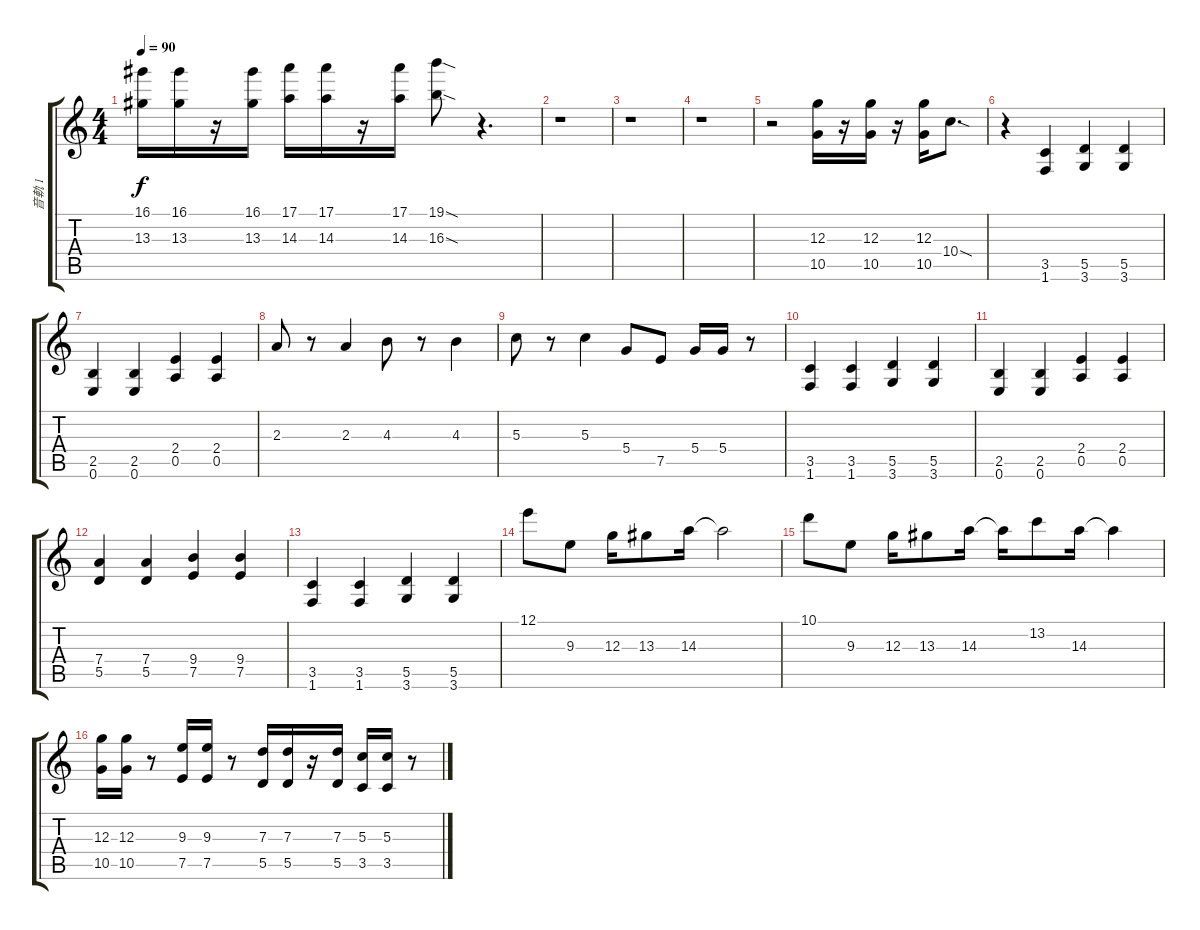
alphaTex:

\track ("音軌 1" "音軌 1") {instrument electricguitarjazz}
\staff {score tabs}
\tuning (E4 B3 G3 D3 A2 E2) {hide}
\ts (4 4)
\tempo 90
\clef g2
\ks c
(16.1 13.3).16{dy f} (16.1 13.3).16 r.16 (16.1 13.3).16 (17.1 14.3).16 (17.1 14.3).16 r.16 (17.1 14.3).16 (19.1{sod} 16.3{sod}).8 r.4{d} |
\ks aminor
r.1 |
r.1 |
r.1 |
r.2 (12.3 10.5).16 r.16 (12.3 10.5).16 r.16 (12.3 10.5).16 10.4{sod}.8{d} |
r.4{instrument overdrivenguitar} (3.5 1.6).4 (5.5 3.6).4 (5.5 3.6).4 |
(2.5 0.6).4 (2.5 0.6).4 (2.4 0.5).4 (2.4 0.5).4 |
2.3.8 r.8 2.3.4 4.3.8 r.8 4.3.4 |
5.3.8 r.8 5.3.4 5.4.8 7.5.8 5.4.16 5.4.16 r.8 |
(3.5 1.6).4{instrument overdrivenguitar} (3.5 1.6).4 (5.5 3.6).4 (5.5 3.6).4 |
(2.5 0.6).4 (2.5 0.6).4 (2.4 0.5).4 (2.4 0.5).4 |
(7.4 5.5).4 (7.4 5.5).4 (9.4 7.5).4 (9.4 7.5).4 |
(3.5 1.6).4 (3.5 1.6).4 (5.5 3.6).4 (5.5 3.6).4 |
12.1.8 9.3.8 12.3.16 13.3.8 14.3.16 14.3{t}.2 |
10.1.8 9.3.8 12.3.16 13.3.8 14.3.16 14.3{t}.16 13.2.8 14.3.16 14.3{t}.4 |
(12.3 10.5).16 (12.3 10.5).16 r.8 (9.3 7.5).16 (9.3 7.5).16 r.8 (7.3 5.5).16 (7.3 5.5).16 r.16 (7.3 5.5).16 (5.3 3.5).16 (5.3 3.5).16 r.8
